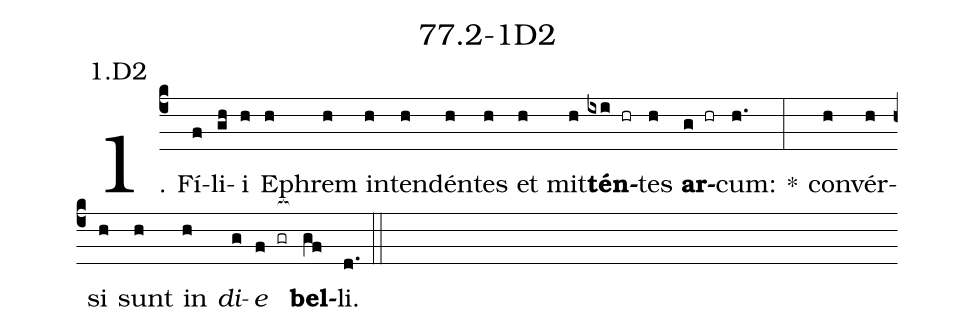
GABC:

name: 77.2-1D2;
annotation: 1.D2;
%%
(c4)1. Fí(f)li(gh)i(h) E(h)phrem(h) in(h)ten(h)dén(h)tes(h) et(h) mit(h)<b>tén</b>(ixi hr)tes(h) <b>ar</b>(g hr)cum:(h.) *(:) con(h)vér(h)si(h) sunt(h) in(h) <i>di</i>(g)<i>e</i>(f gr[ocb:1{]) <b>bel</b>(gf[ocb:0}])li.(d.) (::)


%E(h) u(h) o(g) u(f) a(gf) e.(d.) (::)
